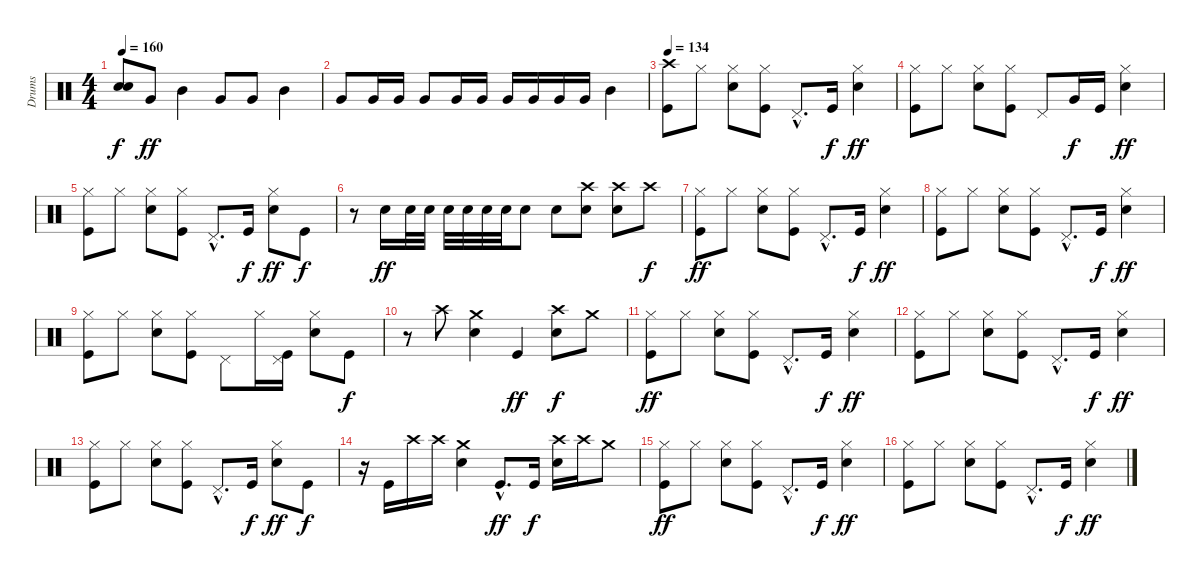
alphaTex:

\track ("Drums" "Drums") {instrument percussion}
\staff {score}
\articulation defaults
\ts (4 4)
\tempo 160
\clef neutral
\ks c
("Snare (hit)"{t} "Snare (hit)"{t}).8{dy f} "Very Low Tom (hit)".8{dy ff} "Mid Tom (hit)".4 "Very Low Tom (hit)".8 "Very Low Tom (hit)".8 "Mid Tom (hit)".4 |
"Very Low Tom (hit)".8 "Very Low Tom (hit)".16 "Very Low Tom (hit)".16 "Very Low Tom (hit)".8 "Very Low Tom (hit)".16 "Very Low Tom (hit)".16 "Very Low Tom (hit)".16 "Very Low Tom (hit)".16 "Very Low Tom (hit)".16 "Very Low Tom (hit)".16 "Mid Tom (hit)".4 |
\tempo 134
("Crash high (hit)" "Kick (hit)").8 "Hi-Hat (closed)".8 ("Hi-Hat (closed)" "Snare (hit) 2").8 ("Hi-Hat (closed)" "Kick (hit)").8 "Pedal Hi-Hat (hit)"{hac}.8{d} "Kick (hit)".16{dy f} ("Hi-Hat (closed)" "Snare (hit) 2").4{dy ff} |
("Hi-Hat (closed)" "Kick (hit)").8 "Hi-Hat (closed)".8 ("Hi-Hat (closed)" "Snare (hit) 2").8 ("Hi-Hat (closed)" "Kick (hit)").8 "Pedal Hi-Hat (hit)".8 "Very Low Tom (hit)".16{dy f} "Kick (hit)".16 ("Hi-Hat (closed)" "Snare (hit) 2").4{dy ff} |
("Hi-Hat (closed)" "Kick (hit)").8 "Hi-Hat (closed)".8 ("Hi-Hat (closed)" "Snare (hit) 2").8 ("Hi-Hat (closed)" "Kick (hit)").8 "Pedal Hi-Hat (hit)"{hac}.8{d} "Kick (hit)".16{dy f} ("Hi-Hat (closed)" "Snare (hit) 2").8{dy ff} "Kick (hit)".8{dy f} |
r.8 "Snare (hit) 2".16{dy ff} "Snare (hit) 2".32 "Snare (hit) 2".32 "Snare (hit) 2".32 "Snare (hit) 2".32 "Snare (hit) 2".32 "Snare (hit) 2".32 "Snare (hit) 2".8 "Snare (hit) 2".8 ("Crash high (hit)" "Snare (hit) 2").8 ("Crash high (hit)" "Snare (hit) 2").8 "Crash high (hit)".8{dy f} |
("Hi-Hat (closed)" "Kick (hit)").8{dy ff} "Hi-Hat (closed)".8 ("Hi-Hat (closed)" "Snare (hit) 2").8 ("Hi-Hat (closed)" "Kick (hit)").8 "Pedal Hi-Hat (hit)"{hac}.8{d} "Kick (hit)".16{dy f} ("Hi-Hat (closed)" "Snare (hit) 2").4{dy ff} |
("Hi-Hat (closed)" "Kick (hit)").8 "Hi-Hat (closed)".8 ("Hi-Hat (closed)" "Snare (hit) 2").8 ("Hi-Hat (closed)" "Kick (hit)").8 "Pedal Hi-Hat (hit)"{hac}.8{d} "Kick (hit)".16{dy f} ("Hi-Hat (closed)" "Snare (hit) 2").4{dy ff} |
("Hi-Hat (closed)" "Kick (hit)").8 "Hi-Hat (closed)".8 ("Hi-Hat (closed)" "Snare (hit) 2").8 ("Hi-Hat (closed)" "Kick (hit)").8 "Pedal Hi-Hat (hit)".8 "Hi-Hat (closed)".16 ("Pedal Hi-Hat (hit)" "Kick (hit)").16 ("Hi-Hat (closed)" "Snare (hit) 2").8 "Kick (hit)".8{dy f} |
r.8 "Crash high (hit)".8 ("Crash medium (hit)" "Snare (hit) 2").4 "Kick (hit)".4{dy ff} ("Crash high (hit)" "Snare (hit) 2").8{dy f} "Crash medium (hit)".8 |
("Hi-Hat (closed)" "Kick (hit)").8{dy ff} "Hi-Hat (closed)".8 ("Hi-Hat (closed)" "Snare (hit) 2").8 ("Hi-Hat (closed)" "Kick (hit)").8 "Pedal Hi-Hat (hit)"{hac}.8{d} "Kick (hit)".16{dy f} ("Hi-Hat (closed)" "Snare (hit) 2").4{dy ff} |
("Hi-Hat (closed)" "Kick (hit)").8 "Hi-Hat (closed)".8 ("Hi-Hat (closed)" "Snare (hit) 2").8 ("Hi-Hat (closed)" "Kick (hit)").8 "Pedal Hi-Hat (hit)"{hac}.8{d} "Kick (hit)".16{dy f} ("Hi-Hat (closed)" "Snare (hit) 2").4{dy ff} |
("Hi-Hat (closed)" "Kick (hit)").8 "Hi-Hat (closed)".8 ("Hi-Hat (closed)" "Snare (hit) 2").8 ("Hi-Hat (closed)" "Kick (hit)").8 "Pedal Hi-Hat (hit)"{hac}.8{d} "Kick (hit)".16{dy f} ("Hi-Hat (closed)" "Snare (hit) 2").8{dy ff} "Kick (hit)".8{dy f} |
r.16 "Kick (hit)".16 "Crash high (hit)".16 "Crash high (hit)".16 ("Crash medium (hit)" "Snare (hit) 2").4 "Kick (hit)"{hac}.8{d dy ff} "Kick (hit)".16{dy f} ("Crash high (hit)" "Snare (hit) 2").16 "Crash high (hit)".16 "Crash medium (hit)".8 |
("Hi-Hat (closed)" "Kick (hit)").8{dy ff} "Hi-Hat (closed)".8 ("Hi-Hat (closed)" "Snare (hit) 2").8 ("Hi-Hat (closed)" "Kick (hit)").8 "Pedal Hi-Hat (hit)"{hac}.8{d} "Kick (hit)".16{dy f} ("Hi-Hat (closed)" "Snare (hit) 2").4{dy ff} |
("Hi-Hat (closed)" "Kick (hit)").8 "Hi-Hat (closed)".8 ("Hi-Hat (closed)" "Snare (hit) 2").8 ("Hi-Hat (closed)" "Kick (hit)").8 "Pedal Hi-Hat (hit)"{hac}.8{d} "Kick (hit)".16{dy f} ("Hi-Hat (closed)" "Snare (hit) 2").4{dy ff}
